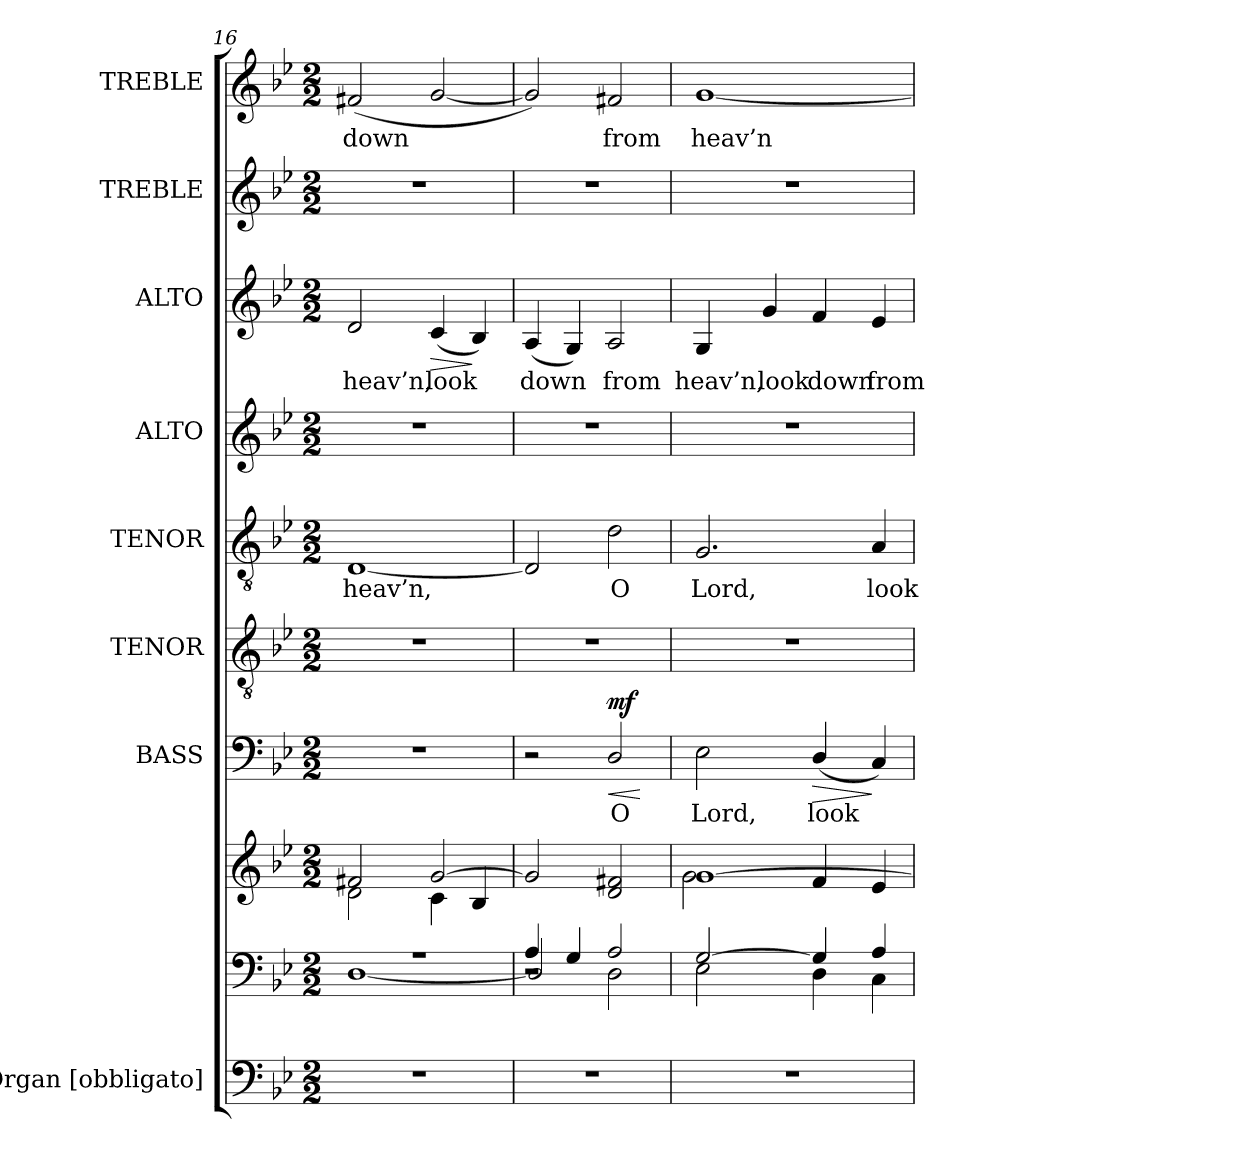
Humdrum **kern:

**kern	**kern	**kern	**kern	**text	**dynam	**kern	**kern	**text	**kern	**kern	**text	**dynam	**kern	**kern	**text
*part8	*part8	*part8	*part7	*part7	*part7	*part6	*part5	*part5	*part4	*part3	*part3	*part3	*part2	*part1	*part1
*staff10	*staff9	*staff8	*staff7	*staff7	*staff7	*staff6	*staff5	*staff5	*staff4	*staff3	*staff3	*staff3	*staff2	*staff1	*staff1
*I"Organ [obbligato]	*	*	*I"BASS	*	*	*I"TENOR	*I"TENOR	*	*I"ALTO	*I"ALTO	*	*	*I"TREBLE	*I"TREBLE	*
!!LO:PB:g=z
*clefF4	*clefF4	*clefG2	*clefF4	*	*	*clefGv2	*clefGv2	*	*clefG2	*clefG2	*	*	*clefG2	*clefG2	*
*	*	*	*	*	*	*ITrd7c12	*ITrd7c12	*	*	*	*	*	*	*	*
*k[b-e-]	*k[b-e-]	*k[b-e-]	*k[b-e-]	*	*	*k[b-e-]	*k[b-e-]	*	*k[b-e-]	*k[b-e-]	*	*	*k[b-e-]	*k[b-e-]	*
*B-:	*B-:	*B-:	*B-:	*	*	*B-:	*B-:	*	*B-:	*B-:	*	*	*B-:	*B-:	*
*M2/2	*M2/2	*M2/2	*M2/2	*	*	*M2/2	*M2/2	*	*M2/2	*M2/2	*	*	*M2/2	*M2/2	*
=16	=16	=16	=16	=16	=16	=16	=16	=16	=16	=16	=16	=16	=16	=16	=16
*	*^	*^	*	*	*	*	*	*	*	*	*	*	*	*	*
!	!	!	!	!	!	!	!	!	!	!LO:LY:b:color=#000000	!	!	!	!	!	!	!
!	!	!	!	!	!	!	!	!	!	!	!	!	!LO:LY:b:color=#000000	!	!	!	!
!	!	!	!	!	!	!	!	!	!	!	!	!	!	!	!	!	!LO:LY:b:color=#000000
1r	1r	[1Di	2f#Xi/	2di\	1r	.	.	1r	[1DDi	heav’n,	1r	2di/	heav’n,	.	1r	(2f#Xi/	down
!	!	!	!	!	!	!	!	!	!	!	!	!	!LO:LY:b:color=#000000	!LO:HP:b	!	!	!
.	.	.	[2gi/	4ci\	.	.	.	.	.	.	.	(4ci/	look	>	.	[2gi/	.
.	.	.	.	4B-i/	.	.	.	.	.	.	.	4B-i/)	.	]	.	.	.
*	*	*	*v	*v	*	*	*	*	*	*	*	*	*	*	*	*	*
=17	=17	=17	=17	=17	=17	=17	=17	=17	=17	=17	=17	=17	=17	=17	=17	=17
*	*	*^	*	*	*	*	*	*	*	*	*	*	*	*	*	*
*	*	*	*	*^	*	*	*	*	*	*	*	*	*	*	*	*	*
!	!	!	!	!	!	!	!	!	!	!	!	!	!	!LO:LY:b:color=#000000	!	!	!	!
*	*	*	*	*v	*v	*	*	*	*	*	*	*	*	*	*	*	*	*
1r	4Ai/	2r	2Di/]	2gi/]	2r	.	.	1r	2DDi/]	.	1r	(4Ai/	down	.	1r	2gi/])	.
.	4Gi/	.	.	.	.	.	.	.	.	.	.	4Gi/)	.	.	.	.	.
!	!	!	!	!	!	!LO:LY:b:color=#000000	!LO:HP:b	!	!	!	!	!	!	!	!	!	!
!	!	!	!	!	!	!	!	!	!	!LO:LY:b:color=#000000	!	!	!	!	!	!	!
!	!	!	!	!	!	!	!	!	!	!	!	!	!LO:LY:b:color=#000000	!	!	!	!
!	!	!	!	!	!	!	!	!	!	!	!	!	!	!	!	!	!LO:LY:b:color=#000000
.	2Ai/	2Di\	2ryy	2di/ 2f#Xi	2Di/	O	< mf	.	2Di\	O	.	2Ai/	from	.	.	2f#Xi/	from
*	*v	*v	*v	*	*	*	*	*	*	*	*	*	*	*	*	*	*
.	.	.	.	.	[	.	.	.	.	.	.	.	.	.	.
=18	=18	=18	=18	=18	=18	=18	=18	=18	=18	=18	=18	=18	=18	=18	=18
*	*^	*^	*	*	*	*	*	*	*	*	*	*	*	*	*
!	!	!	!	!	!	!LO:LY:b:color=#000000	!	!	!	!	!	!	!	!	!	!	!
!	!	!	!	!	!	!	!	!	!	!LO:LY:b:color=#000000	!	!	!	!	!	!	!
!	!	!	!	!	!	!	!	!	!	!	!	!	!LO:LY:b:color=#000000	!	!	!	!
!	!	!	!	!	!	!	!	!	!	!	!	!	!	!	!	!	!LO:LY:b:color=#000000
1r	[2Gi/	2E-i\	[1gi	2gi\	2E-i\	Lord,	.	1r	2.GGi/	Lord,	1r	4Gi/	heav’n,	.	1r	[1gi	heav’n
!	!	!	!	!	!	!	!	!	!	!	!	!	!LO:LY:b:color=#000000	!	!	!	!
.	.	.	.	.	.	.	.	.	.	.	.	4gi/	look	.	.	.	.
!	!	!	!	!	!	!LO:LY:b:color=#000000	!LO:HP:b	!	!	!	!	!	!	!	!	!	!
!	!	!	!	!	!	!	!	!	!	!	!	!	!LO:LY:b:color=#000000	!	!	!	!
.	4Gi/]	4Di\	.	4fi/	(4Di/	look	>	.	.	.	.	4fi/	down	.	.	.	.
!	!	!	!	!	!	!	!	!	!	!LO:LY:b:color=#000000	!	!	!	!	!	!	!
!	!	!	!	!	!	!	!	!	!	!	!	!	!LO:LY:b:color=#000000	!	!	!	!
.	4Ai/	4Ci\	.	4e-i/	4Ci/)	.	]	.	4AAi/	look	.	4e-i/	from	.	.	.	.
*	*v	*v	*	*	*	*	*	*	*	*	*	*	*	*	*	*	*
*	*	*v	*v	*	*	*	*	*	*	*	*	*	*	*	*	*
=	=	=	=	=	=	=	=	=	=	=	=	=	=	=	=
*-	*-	*-	*-	*-	*-	*-	*-	*-	*-	*-	*-	*-	*-	*-	*-
